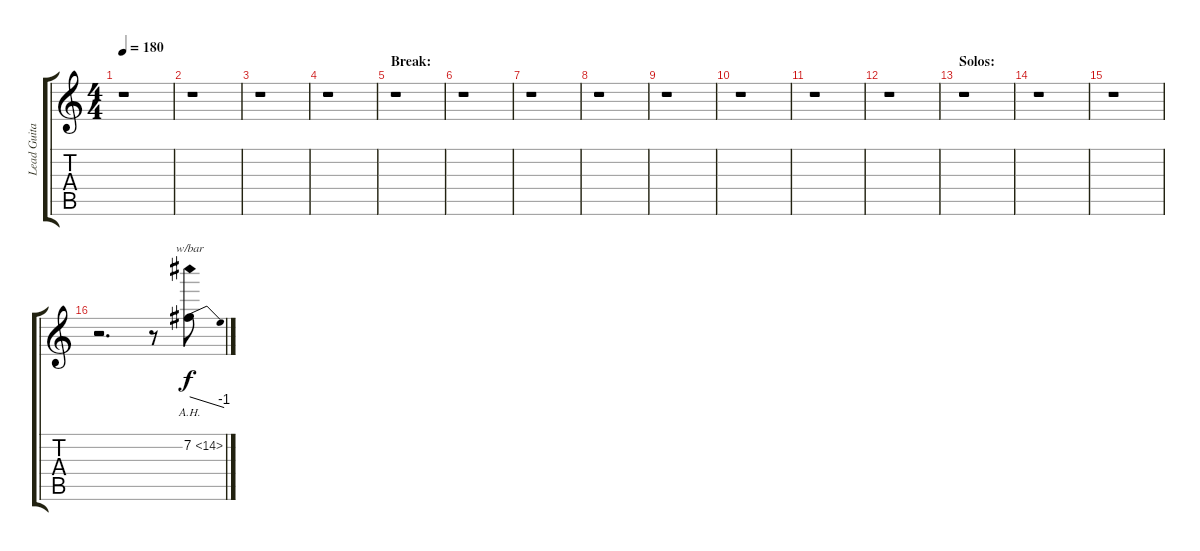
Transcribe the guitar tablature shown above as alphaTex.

\track ("Lead Guitar 2" "Lead Guita") {instrument distortionguitar}
\staff {score tabs}
\tuning (E4 B3 G3 D3 A2 E2) {hide}
\ts (4 4)
\tempo 180
\clef g2
\ks c
r.1{dy f} |
r.1 |
r.1 |
r.1 |
\section ("" "Break:")
r.1 |
r.1 |
r.1 |
r.1 |
r.1 |
r.1 |
r.1 |
r.1 |
\section ("" "Solos:")
r.1 |
r.1 |
r.1 |
r.2{d} r.8 7.2{ah 7}.8{tbe (dive default 0 0 60 -4)}
